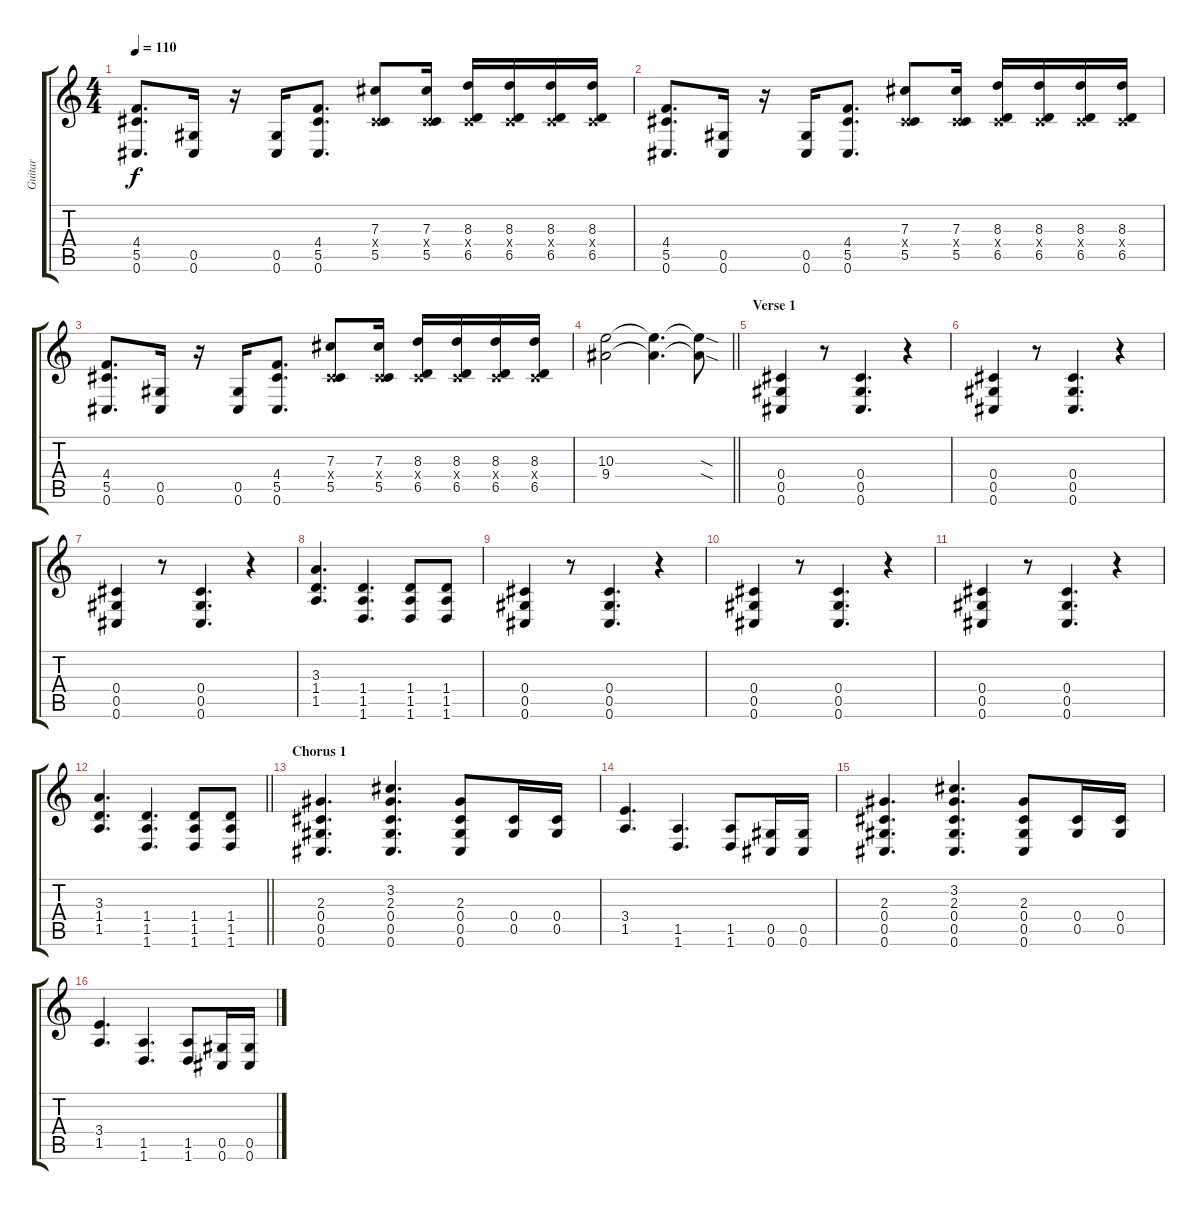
\track ("Guitar" "Guitar") {instrument distortionguitar}
\staff {score tabs}
\tuning (Eb4 Bb3 Gb3 Db3 Ab2 Db2) {hide}
\ts (4 4)
\tempo 110
\clef g2
\ks c
(4.4 5.5 0.6).8{d dy f} (0.5 0.6).16 r.16 (0.5 0.6).16 (4.4 5.5 0.6).8{d} (7.3 0.4{x} 5.5).8 (7.3 0.4{x} 5.5).16 (8.3 0.4{x} 6.5).16 (8.3 0.4{x} 6.5).16 (8.3 0.4{x} 6.5).16 (8.3 0.4{x} 6.5).16 |
(4.4 5.5 0.6).8{d} (0.5 0.6).16 r.16 (0.5 0.6).16 (4.4 5.5 0.6).8{d} (7.3 0.4{x} 5.5).8 (7.3 0.4{x} 5.5).16 (8.3 0.4{x} 6.5).16 (8.3 0.4{x} 6.5).16 (8.3 0.4{x} 6.5).16 (8.3 0.4{x} 6.5).16 |
(4.4 5.5 0.6).8{d} (0.5 0.6).16 r.16 (0.5 0.6).16 (4.4 5.5 0.6).8{d} (7.3 0.4{x} 5.5).8 (7.3 0.4{x} 5.5).16 (8.3 0.4{x} 6.5).16 (8.3 0.4{x} 6.5).16 (8.3 0.4{x} 6.5).16 (8.3 0.4{x} 6.5).16 |
\barLineRight lightlight
(10.3 9.4).2 (10.3{t} 9.4{t}).4{d} (10.3{sod t} 9.4{sod t}).8 |
\section ("" "Verse 1")
(0.4 0.5 0.6).4 r.8 (0.4 0.5 0.6).4{d} r.4 |
(0.4 0.5 0.6).4 r.8 (0.4 0.5 0.6).4{d} r.4 |
(0.4 0.5 0.6).4 r.8 (0.4 0.5 0.6).4{d} r.4 |
(3.3 1.4 1.5).4{d} (1.4 1.5 1.6).4{d} (1.4 1.5 1.6).8 (1.4 1.5 1.6).8 |
(0.4 0.5 0.6).4 r.8 (0.4 0.5 0.6).4{d} r.4 |
(0.4 0.5 0.6).4 r.8 (0.4 0.5 0.6).4{d} r.4 |
(0.4 0.5 0.6).4 r.8 (0.4 0.5 0.6).4{d} r.4 |
\barLineRight lightlight
(3.3 1.4 1.5).4{d} (1.4 1.5 1.6).4{d} (1.4 1.5 1.6).8 (1.4 1.5 1.6).8 |
\section ("" "Chorus 1")
(2.3 0.4 0.5 0.6).4{d} (3.2 2.3 0.4 0.5 0.6).4{d} (2.3 0.4 0.5 0.6).8 (0.4 0.5).16 (0.4 0.5).16 |
(3.4 1.5).4{d} (1.5 1.6).4{d} (1.5 1.6).8 (0.5 0.6).16 (0.5 0.6).16 |
(2.3 0.4 0.5 0.6).4{d} (3.2 2.3 0.4 0.5 0.6).4{d} (2.3 0.4 0.5 0.6).8 (0.4 0.5).16 (0.4 0.5).16 |
(3.4 1.5).4{d} (1.5 1.6).4{d} (1.5 1.6).8 (0.5 0.6).16 (0.5 0.6).16
